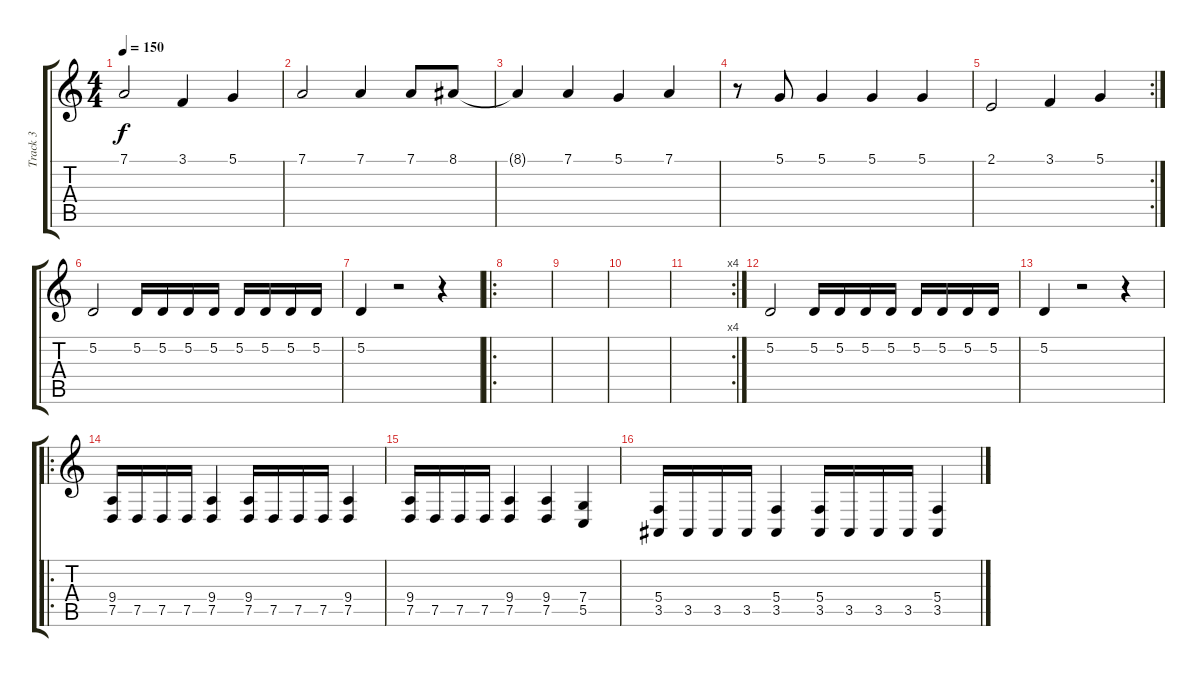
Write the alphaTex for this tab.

\track ("Track 3" "Track 3") {instrument accordion}
\staff {score tabs}
\tuning (D4 A3 F3 C3 G2 D2) {hide}
\ts (4 4)
\tempo 150
\clef g2
\ks c
7.1.2{dy f} 3.1.4 5.1.4 |
7.1.2 7.1.4 7.1.8 8.1.8 |
8.1{t}.4 7.1.4 5.1.4 7.1.4 |
r.8 5.1.8 5.1.4 5.1.4 5.1.4 |
\rc 2
2.1.2 3.1.4 5.1.4 |
5.2.2 5.2.16 5.2.16 5.2.16 5.2.16 5.2.16 5.2.16 5.2.16 5.2.16 |
5.2.4 r.2 r.4 |
\ro
|
|
|
\rc 4
|
5.2.2 5.2.16 5.2.16 5.2.16 5.2.16 5.2.16 5.2.16 5.2.16 5.2.16 |
5.2.4 r.2 r.4 |
\ro
(9.4 7.5).16 7.5.16 7.5.16 7.5.16 (9.4 7.5).4 (9.4 7.5).16 7.5.16 7.5.16 7.5.16 (9.4 7.5).4 |
(9.4 7.5).16 7.5.16 7.5.16 7.5.16 (9.4 7.5).4 (9.4 7.5).4 (7.4 5.5).4 |
(5.4 3.5).16 3.5.16 3.5.16 3.5.16 (5.4 3.5).4 (5.4 3.5).16 3.5.16 3.5.16 3.5.16 (5.4 3.5).4
